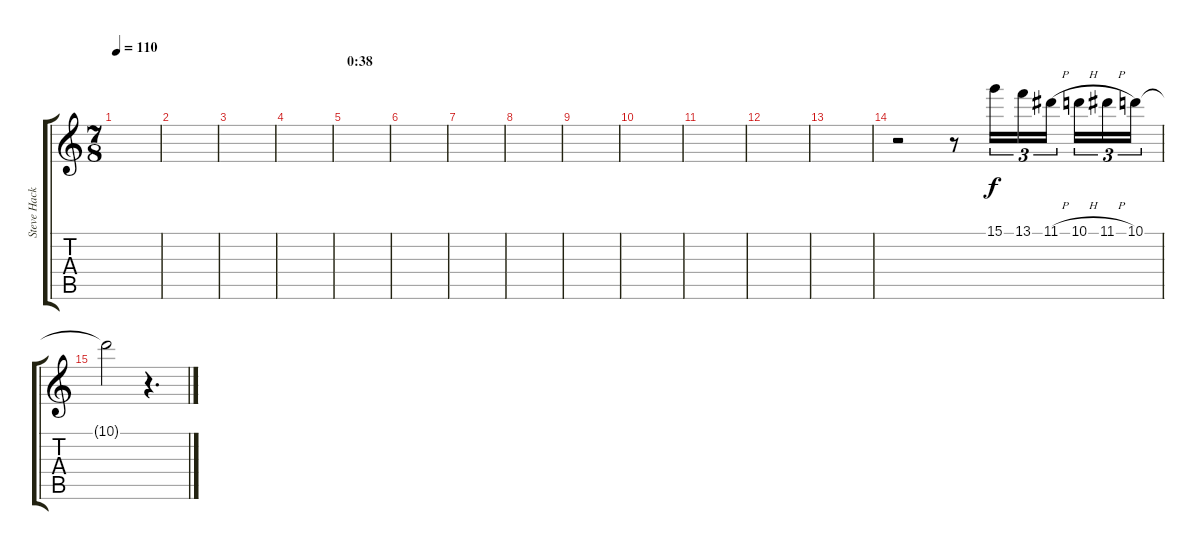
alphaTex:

\track ("Steve Hackett (guitar 3)" "Steve Hack") {instrument overdrivenguitar}
\staff {score tabs}
\tuning (E4 B3 G3 D3 A2 E2) {hide}
\ts (7 8)
\tempo 110
\clef g2
\ks c
|
|
|
|
\section ("" "0:38")
|
|
|
|
|
|
|
|
|
r.2 r.8 15.1.16{tu (3 2)} 13.1.16{tu (3 2)} 11.1{h}.16{tu (3 2)} 10.1{h}.16{tu (3 2)} 11.1{h}.16{tu (3 2)} 10.1.16{tu (3 2)} |
10.1{t}.2 r.4{d}
